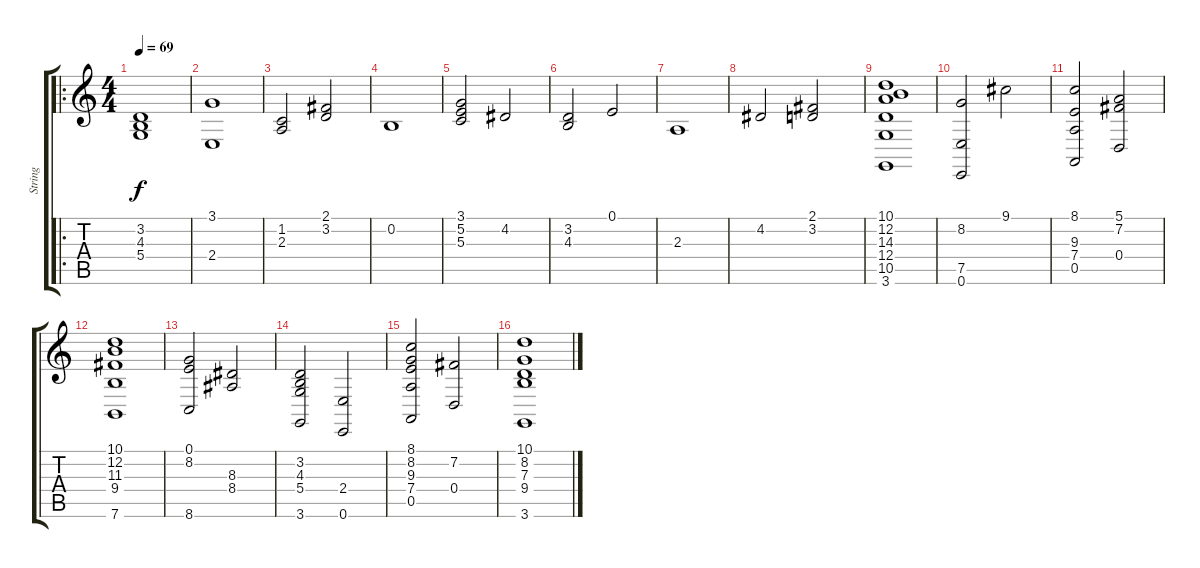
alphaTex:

\track ("String" "String") {instrument stringensemble2}
\staff {score tabs}
\tuning (E4 B3 G3 D3 A2 E2) {hide}
\ro
\ts (4 4)
\tempo 69
\clef g2
\ks c
(3.2 4.3 5.4).1{dy f instrument stringensemble2} |
(3.1 2.4).1 |
(1.2 2.3).2 (2.1 3.2).2 |
0.2.1 |
(3.1 5.2 5.3).2 4.2.2 |
(3.2 4.3).2 0.1.2 |
2.3.1 |
4.2.2 (2.1 3.2).2 |
(10.1 12.2 14.3 12.4 10.5 3.6).1 |
(8.2 7.5 0.6).2 9.1.2 |
(8.1 9.3 7.4 0.5).2 (5.1 7.2 0.4).2 |
(10.1 12.2 11.3 9.4 7.6).1 |
(0.1 8.2 8.6).2 (8.3 8.4).2 |
(3.2 4.3 5.4 3.6).2 (2.4 0.6).2 |
(8.1 8.2 9.3 7.4 0.5).2 (7.2 0.4).2 |
(10.1 8.2 7.3 9.4 3.6).1
